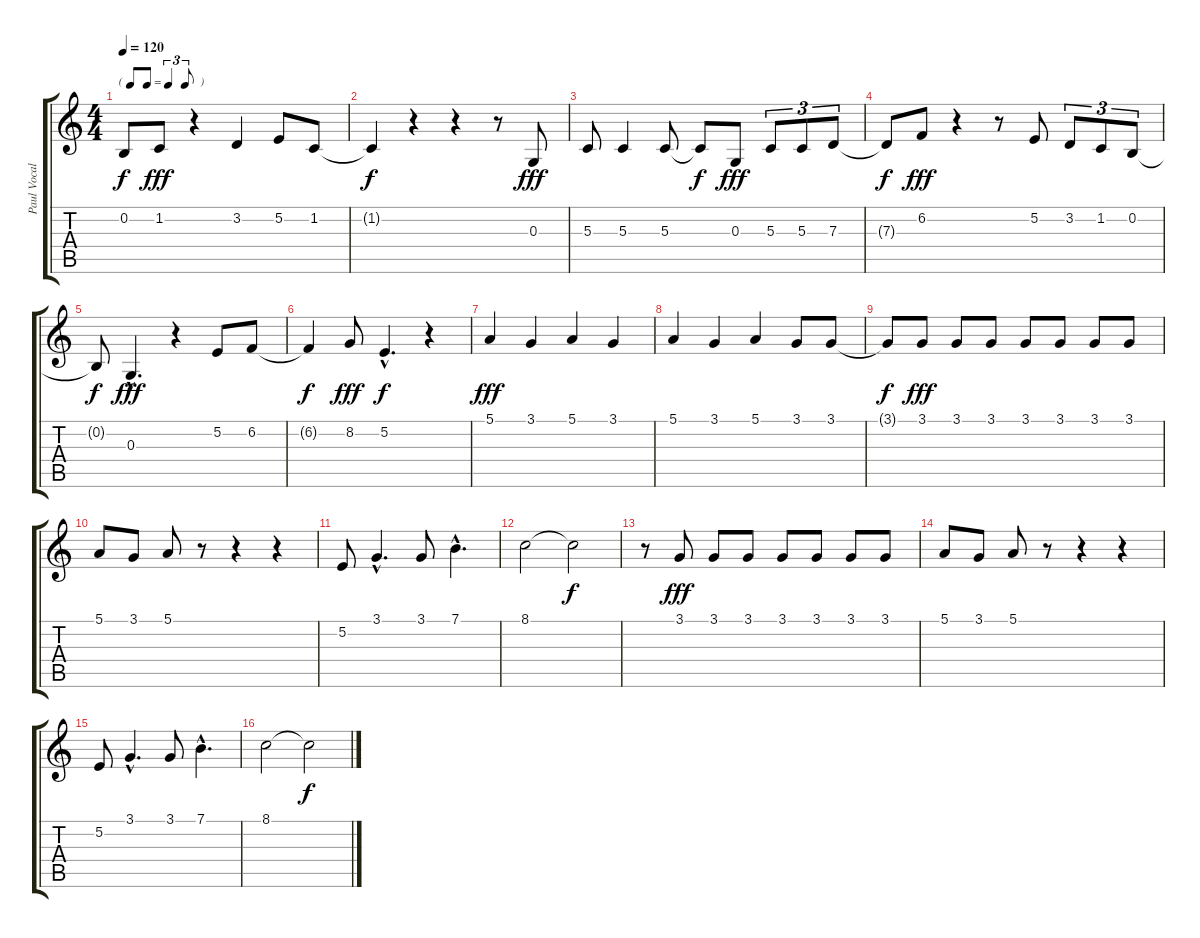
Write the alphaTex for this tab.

\track ("Paul Vocals" "Paul Vocal") {instrument clarinet}
\staff {score tabs}
\tuning (E4 B3 G3 D3 A2 E2) {hide}
\ts (4 4)
\tf triplet8th
\tempo 120
\clef g2
\ks c
0.2{t}.8{dy f} 1.2.8{dy fff} r.4 3.2.4 5.2.8 1.2.8 |
1.2{t}.4{dy f} r.4 r.4 r.8 0.3.8{dy fff} |
5.3.8 5.3.4 5.3.8 5.3{t}.8{dy f} 0.3.8{dy fff} 5.3.8{tu (3 2)} 5.3.8{tu (3 2)} 7.3.8{tu (3 2)} |
7.3{t}.8{dy f} 6.2.8{dy fff} r.4 r.8 5.2.8 3.2.8{tu (3 2)} 1.2.8{tu (3 2)} 0.2.8{tu (3 2)} |
0.2{t}.8{dy f} 0.3{hac}.4{d dy fff} r.4 5.2.8 6.2.8 |
6.2{t}.4{dy f} 8.2.8{dy fff} 5.2{hac}.4{d dy f} r.4 |
5.1.4{dy fff} 3.1.4 5.1.4 3.1.4 |
5.1.4 3.1.4 5.1.4 3.1.8 3.1.8 |
3.1{t}.8{dy f} 3.1.8{dy fff} 3.1.8 3.1.8 3.1.8 3.1.8 3.1.8 3.1.8 |
5.1.8 3.1.8 5.1.8 r.8 r.4 r.4 |
5.2.8 3.1{hac}.4{d} 3.1.8 7.1{hac}.4{d} |
8.1.2 8.1{t}.2{dy f} |
r.8 3.1.8{dy fff} 3.1.8 3.1.8 3.1.8 3.1.8 3.1.8 3.1.8 |
5.1.8 3.1.8 5.1.8 r.8 r.4 r.4 |
5.2.8 3.1{hac}.4{d} 3.1.8 7.1{hac}.4{d} |
8.1.2 8.1{t}.2{dy f}
